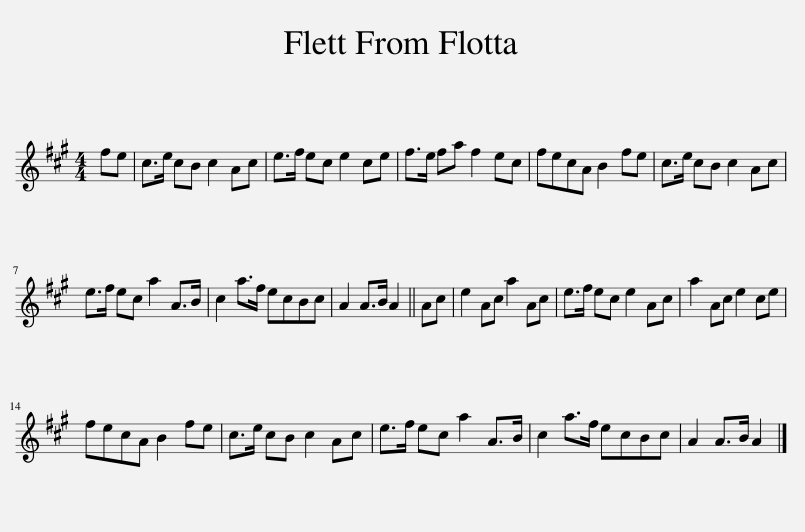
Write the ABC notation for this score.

X:1
L:1/8
M:4/4
I:linebreak $
K:A
V:1 treble
V:1
 fe | c>e cB c2 Ac | e>f ec e2 ce | f>e fa f2 ec | fecA B2 fe | %5
 c>e cB c2 Ac |$ e>f ec a2 A>B | c2 a>f ecBc | A2 A>B A2 || Ac | %10
 e2 Ac a2 Ac | e>f ec e2 Ac | a2 Ac e2 ce |$ fecA B2 fe | c>e cB c2 Ac | %15
 e>f ec a2 A>B | c2 a>f ecBc | A2 A>B A2 |] %18
